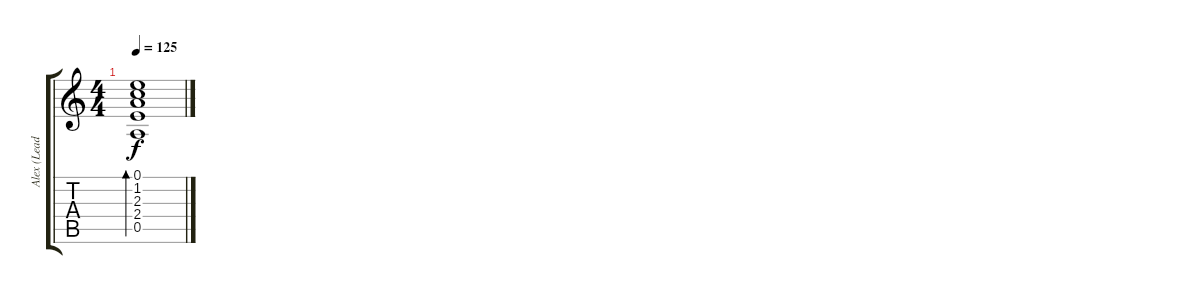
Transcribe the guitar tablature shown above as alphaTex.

\track ("Alex (Lead Guitar)" "Alex (Lead") {instrument electricguitarclean}
\staff {score tabs}
\tuning (E4 B3 G3 D3 A2 E2) {hide}
\ts (4 4)
\tempo 125
\clef g2
\ks c
(0.1 1.2 2.3 2.4 0.5).1{bd 240 dy f}
